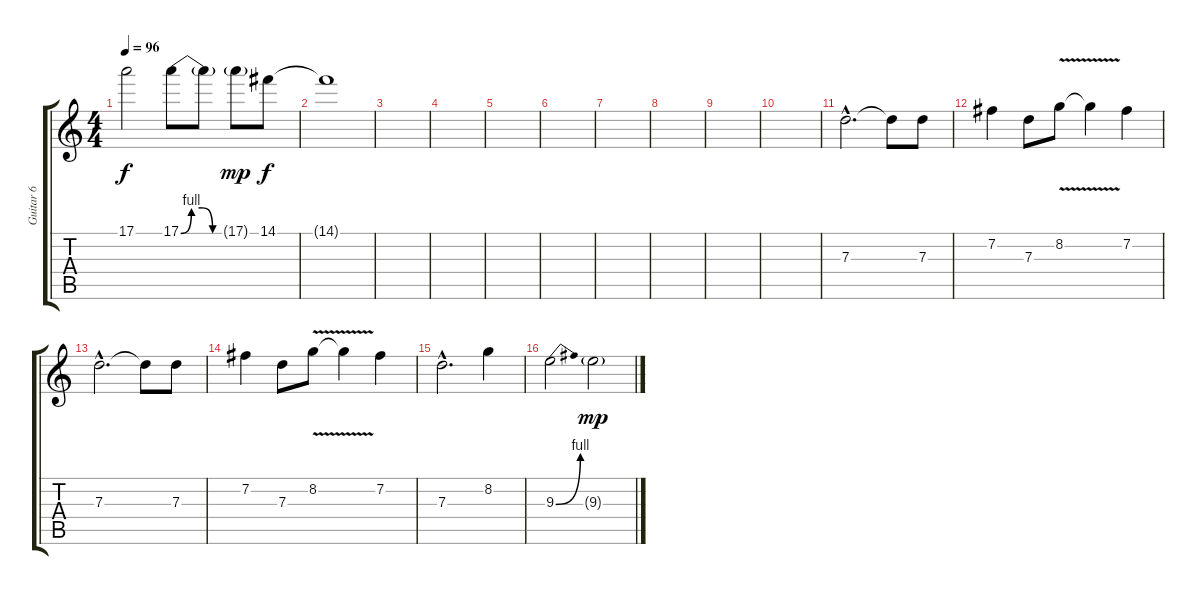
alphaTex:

\track ("Guitar 6" "Guitar 6") {instrument distortionguitar}
\staff {score tabs}
\tuning (E4 B3 G3 D3 A2 E2) {hide}
\ts (4 4)
\tempo 96
\clef g2
\ks c
17.1.2{dy f} 17.1{be (custom 0 0 15 4 30 4 45 0 60 0)}.8 17.1{t}.8 17.1{g}.8{dy mp} 14.1.8{dy f} |
14.1{t}.1 |
|
|
|
|
|
|
|
|
7.3{hac}.2{d volume 9} 7.3{t}.8 7.3.8 |
7.2.4 7.3.8 8.2{v}.8 8.2{t}.4 7.2.4 |
7.3{hac}.2{d} 7.3{t}.8 7.3.8 |
7.2.4 7.3.8 8.2{v}.8 8.2{t}.4 7.2.4 |
7.3{hac}.2{d} 8.2.4 |
9.3{be (bend 0 0 60 4)}.2 9.3{g}.2{dy mp}
